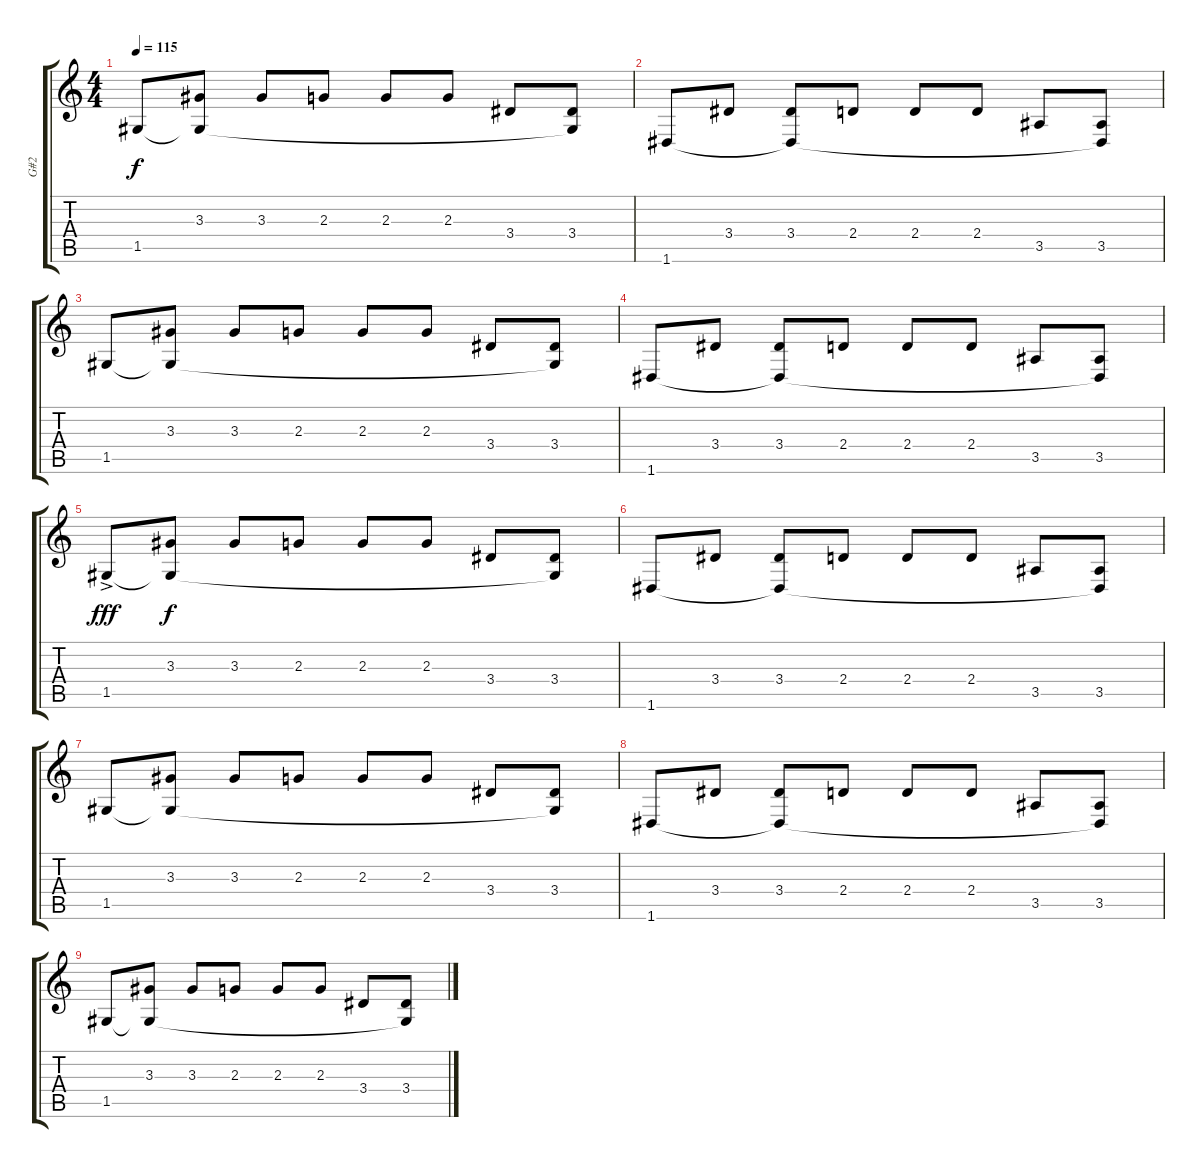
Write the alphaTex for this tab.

\track ("G#2" "G#2") {instrument distortionguitar}
\staff {score tabs}
\tuning (D4 A3 F3 C3 G2 D2) {hide}
\ts (4 4)
\tempo 115
\clef g2
\ks c
1.5.8{dy f} (3.3 1.5{t}).8 3.3.8 2.3.8 2.3.8 2.3.8 3.4.8 (3.4 1.5{t}).8 |
1.6.8{volume 8} 3.4.8 (3.4 1.6{t}).8 2.4.8 2.4.8 2.4.8 3.5.8 (3.5 1.6{t}).8 |
1.5.8 (3.3 1.5{t}).8 3.3.8 2.3.8 2.3.8 2.3.8 3.4.8 (3.4 1.5{t}).8 |
1.6.8{volume 6} 3.4.8 (3.4 1.6{t}).8 2.4.8 2.4.8 2.4.8 3.5.8 (3.5 1.6{t}).8 |
1.5{ac}.8{dy fff volume 4} (3.3 1.5{t}).8{dy f} 3.3.8 2.3.8 2.3.8 2.3.8 3.4.8 (3.4 1.5{t}).8 |
1.6.8{volume 3} 3.4.8 (3.4 1.6{t}).8 2.4.8 2.4.8 2.4.8 3.5.8 (3.5 1.6{t}).8 |
1.5.8 (3.3 1.5{t}).8 3.3.8 2.3.8 2.3.8 2.3.8 3.4.8 (3.4 1.5{t}).8 |
1.6.8{volume 1} 3.4.8 (3.4 1.6{t}).8 2.4.8 2.4.8 2.4.8 3.5.8 (3.5 1.6{t}).8 |
1.5.8 (3.3 1.5{t}).8 3.3.8 2.3.8 2.3.8 2.3.8 3.4.8 (3.4 1.5{t}).8
